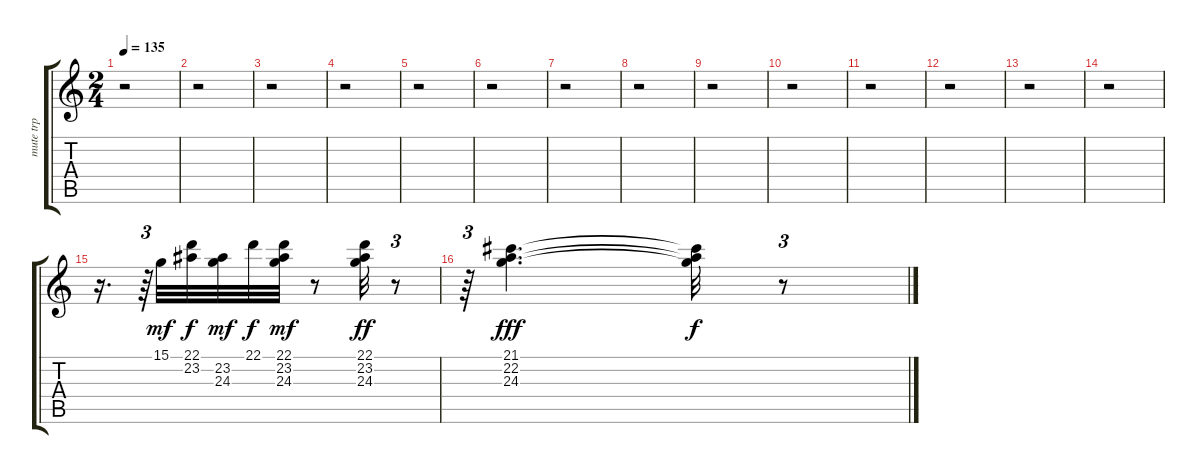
\track ("mute trp" "mute trp") {instrument mutedtrumpet}
\staff {score tabs}
\tuning (E4 B3 G3 D3 A2 E2) {hide}
\ts (2 4)
\tempo 135
\clef g2
\ks c
r.2{dy f} |
r.2 |
r.2 |
r.2 |
r.2 |
r.2 |
r.2 |
r.2 |
r.2 |
r.2 |
r.2 |
r.2 |
r.2 |
r.2 |
r.16{d} r.64{tu (3 2)} 15.1.32{dy mf} (22.1 23.2).32{dy f} (23.2 24.3).32{dy mf} 22.1.32{dy f} (22.1 23.2 24.3).32{dy mf} r.8 (22.1 23.2 24.3).32{dy ff} r.8{tu (3 2)} |
r.64{tu (3 2)} (21.1 22.2 24.3).4{d dy fff} (21.1{t} 22.2{t} 24.3{t}).32{dy f} r.8{tu (3 2)}
